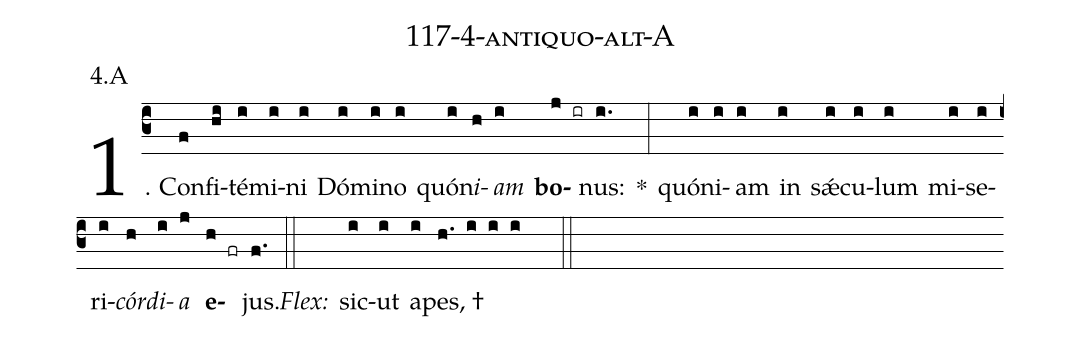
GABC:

name: 117-4-antiquo-alt-A;
annotation: 4.A;
%%
(c3)1. Con(f)fi(hi)té(i)mi(i)ni(i) Dó(i)mi(i)no(i) quón(i)<i>i</i>(h)<i>am</i>(i) <b>bo</b>(j ir)nus:(i.) *(:) quón(i)i(i)am(i) in(i) sǽ(i)cu(i)lum(i) mi(i)se(i)ri(i)<i>cór</i>(h)<i>di</i>(i)<i>a</i>(j) <b>e</b>(h fr)jus.(f.) (::)
<i>Flex:</i>()  sic(i)ut(i) a(i)pes, †(h. i i i  ::)
